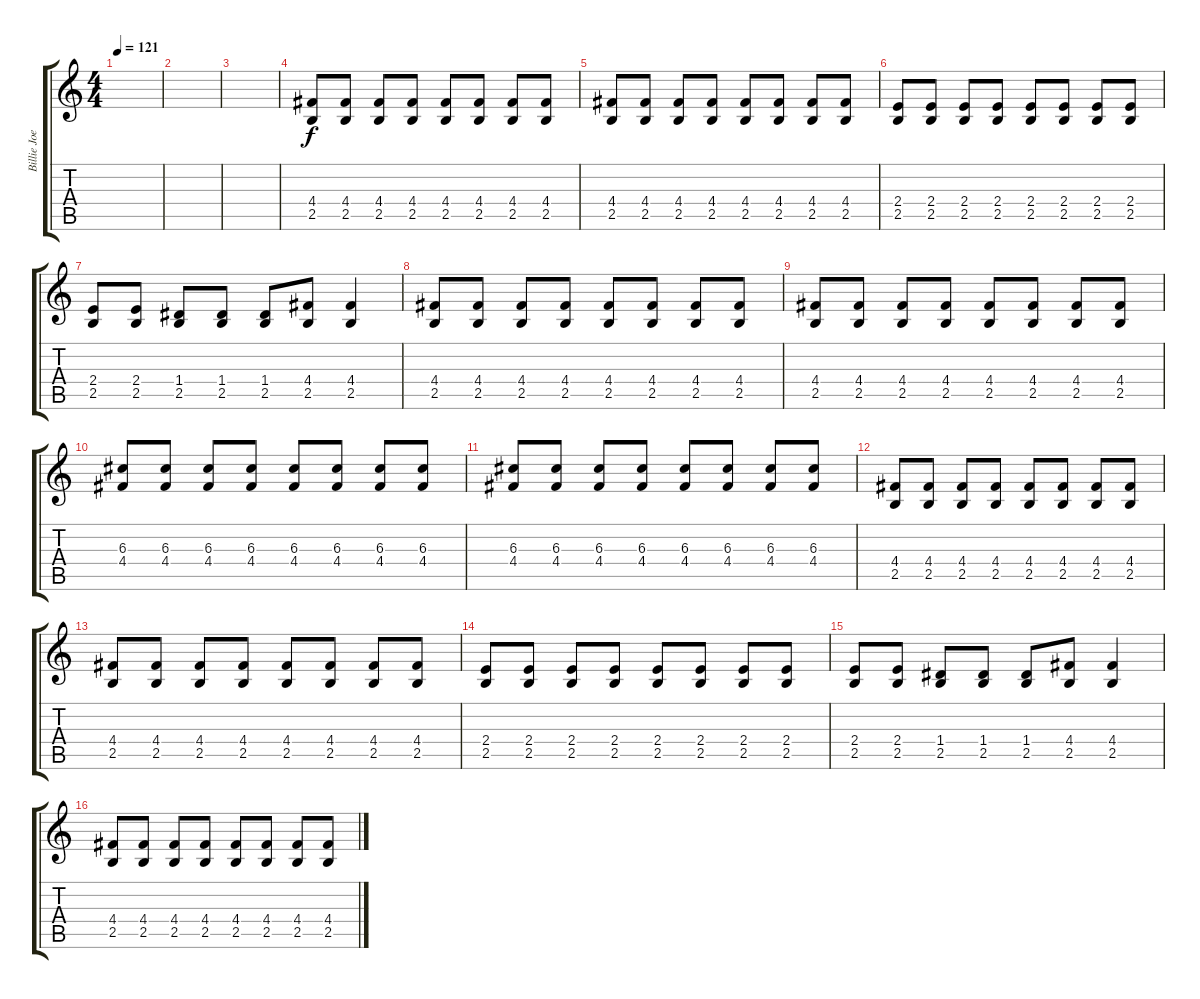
\track ("Billie Joe Armstrong - Guitar" "Billie Joe") {instrument distortionguitar}
\staff {score tabs}
\tuning (E4 B3 G3 D3 A2 E2) {hide}
\ts (4 4)
\tempo 121
\clef g2
\ks c
|
|
|
(4.4 2.5).8{instrument electricguitarmuted} (4.4 2.5).8 (4.4 2.5).8 (4.4 2.5).8 (4.4 2.5).8 (4.4 2.5).8 (4.4 2.5).8 (4.4 2.5).8 |
(4.4 2.5).8 (4.4 2.5).8 (4.4 2.5).8 (4.4 2.5).8 (4.4 2.5).8 (4.4 2.5).8 (4.4 2.5).8 (4.4 2.5).8 |
(2.4 2.5).8 (2.4 2.5).8 (2.4 2.5).8 (2.4 2.5).8 (2.4 2.5).8 (2.4 2.5).8 (2.4 2.5).8 (2.4 2.5).8 |
(2.4 2.5).8 (2.4 2.5).8 (1.4 2.5).8 (1.4 2.5).8 (1.4 2.5).8 (4.4 2.5).8 (4.4 2.5).4 |
(4.4 2.5).8 (4.4 2.5).8 (4.4 2.5).8 (4.4 2.5).8 (4.4 2.5).8 (4.4 2.5).8 (4.4 2.5).8 (4.4 2.5).8 |
(4.4 2.5).8 (4.4 2.5).8 (4.4 2.5).8 (4.4 2.5).8 (4.4 2.5).8 (4.4 2.5).8 (4.4 2.5).8 (4.4 2.5).8 |
(6.3 4.4).8 (6.3 4.4).8 (6.3 4.4).8 (6.3 4.4).8 (6.3 4.4).8 (6.3 4.4).8 (6.3 4.4).8 (6.3 4.4).8 |
(6.3 4.4).8 (6.3 4.4).8 (6.3 4.4).8 (6.3 4.4).8 (6.3 4.4).8 (6.3 4.4).8 (6.3 4.4).8 (6.3 4.4).8 |
(4.4 2.5).8 (4.4 2.5).8 (4.4 2.5).8 (4.4 2.5).8 (4.4 2.5).8 (4.4 2.5).8 (4.4 2.5).8 (4.4 2.5).8 |
(4.4 2.5).8 (4.4 2.5).8 (4.4 2.5).8 (4.4 2.5).8 (4.4 2.5).8 (4.4 2.5).8 (4.4 2.5).8 (4.4 2.5).8 |
(2.4 2.5).8 (2.4 2.5).8 (2.4 2.5).8 (2.4 2.5).8 (2.4 2.5).8 (2.4 2.5).8 (2.4 2.5).8 (2.4 2.5).8 |
(2.4 2.5).8 (2.4 2.5).8 (1.4 2.5).8 (1.4 2.5).8 (1.4 2.5).8 (4.4 2.5).8 (4.4 2.5).4 |
(4.4 2.5).8 (4.4 2.5).8 (4.4 2.5).8 (4.4 2.5).8 (4.4 2.5).8 (4.4 2.5).8 (4.4 2.5).8 (4.4 2.5).8
